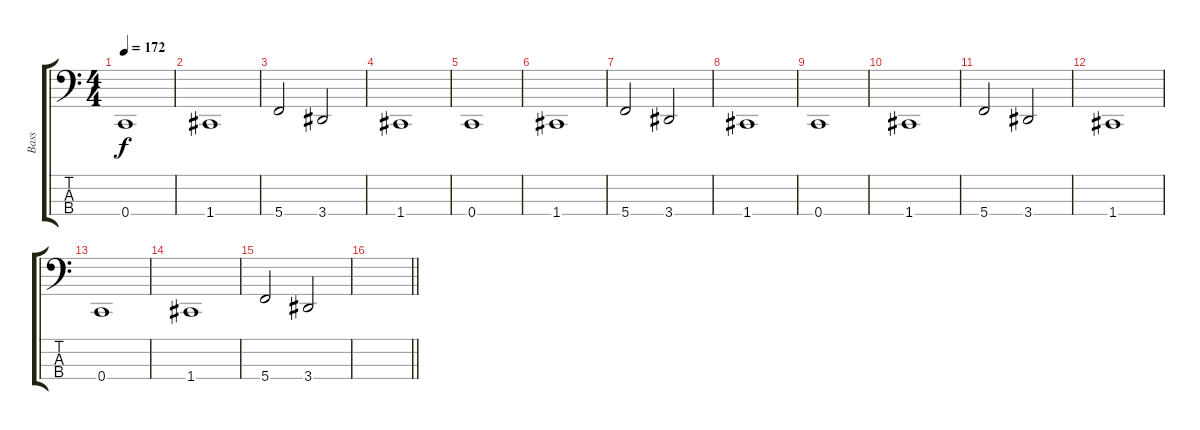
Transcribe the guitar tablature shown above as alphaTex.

\track ("Bass" "Bass") {instrument electricbasspick}
\staff {score tabs}
\tuning (F2 C2 G1 C1) {hide}
\ts (4 4)
\tempo 172
\clef f4
\ks c
0.4.1{dy f} |
1.4.1 |
5.4.2 3.4.2 |
1.4.1 |
0.4.1 |
1.4.1 |
5.4.2 3.4.2 |
1.4.1 |
0.4.1 |
1.4.1 |
5.4.2 3.4.2 |
1.4.1 |
0.4.1 |
1.4.1 |
5.4.2 3.4.2 |
\barLineRight lightlight
